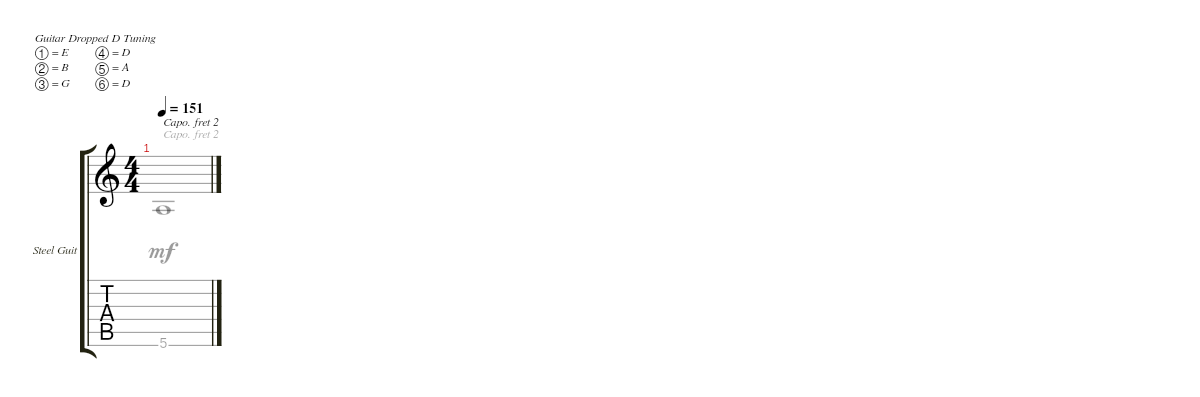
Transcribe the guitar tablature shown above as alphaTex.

\defaultSystemsLayout 4
\bracketExtendMode groupsimilarinstruments
\firstSystemTrackNameOrientation horizontal
\otherSystemsTrackNameOrientation horizontal
\track ("Steel Guitar" "Steel Guit") {instrument acousticguitarsteel}
\staff {score tabs}
\capo 2
\tuning (E4 B3 G3 D3 A2 D2)
\voice
\ts (4 4)
\tempo 151
\clef g2
\scale
0.121971
\ks c
\voice
\clef g2
\ottava regular
\simile none
\scale
0.121971
\ks c
5.6.1{dy mf}
